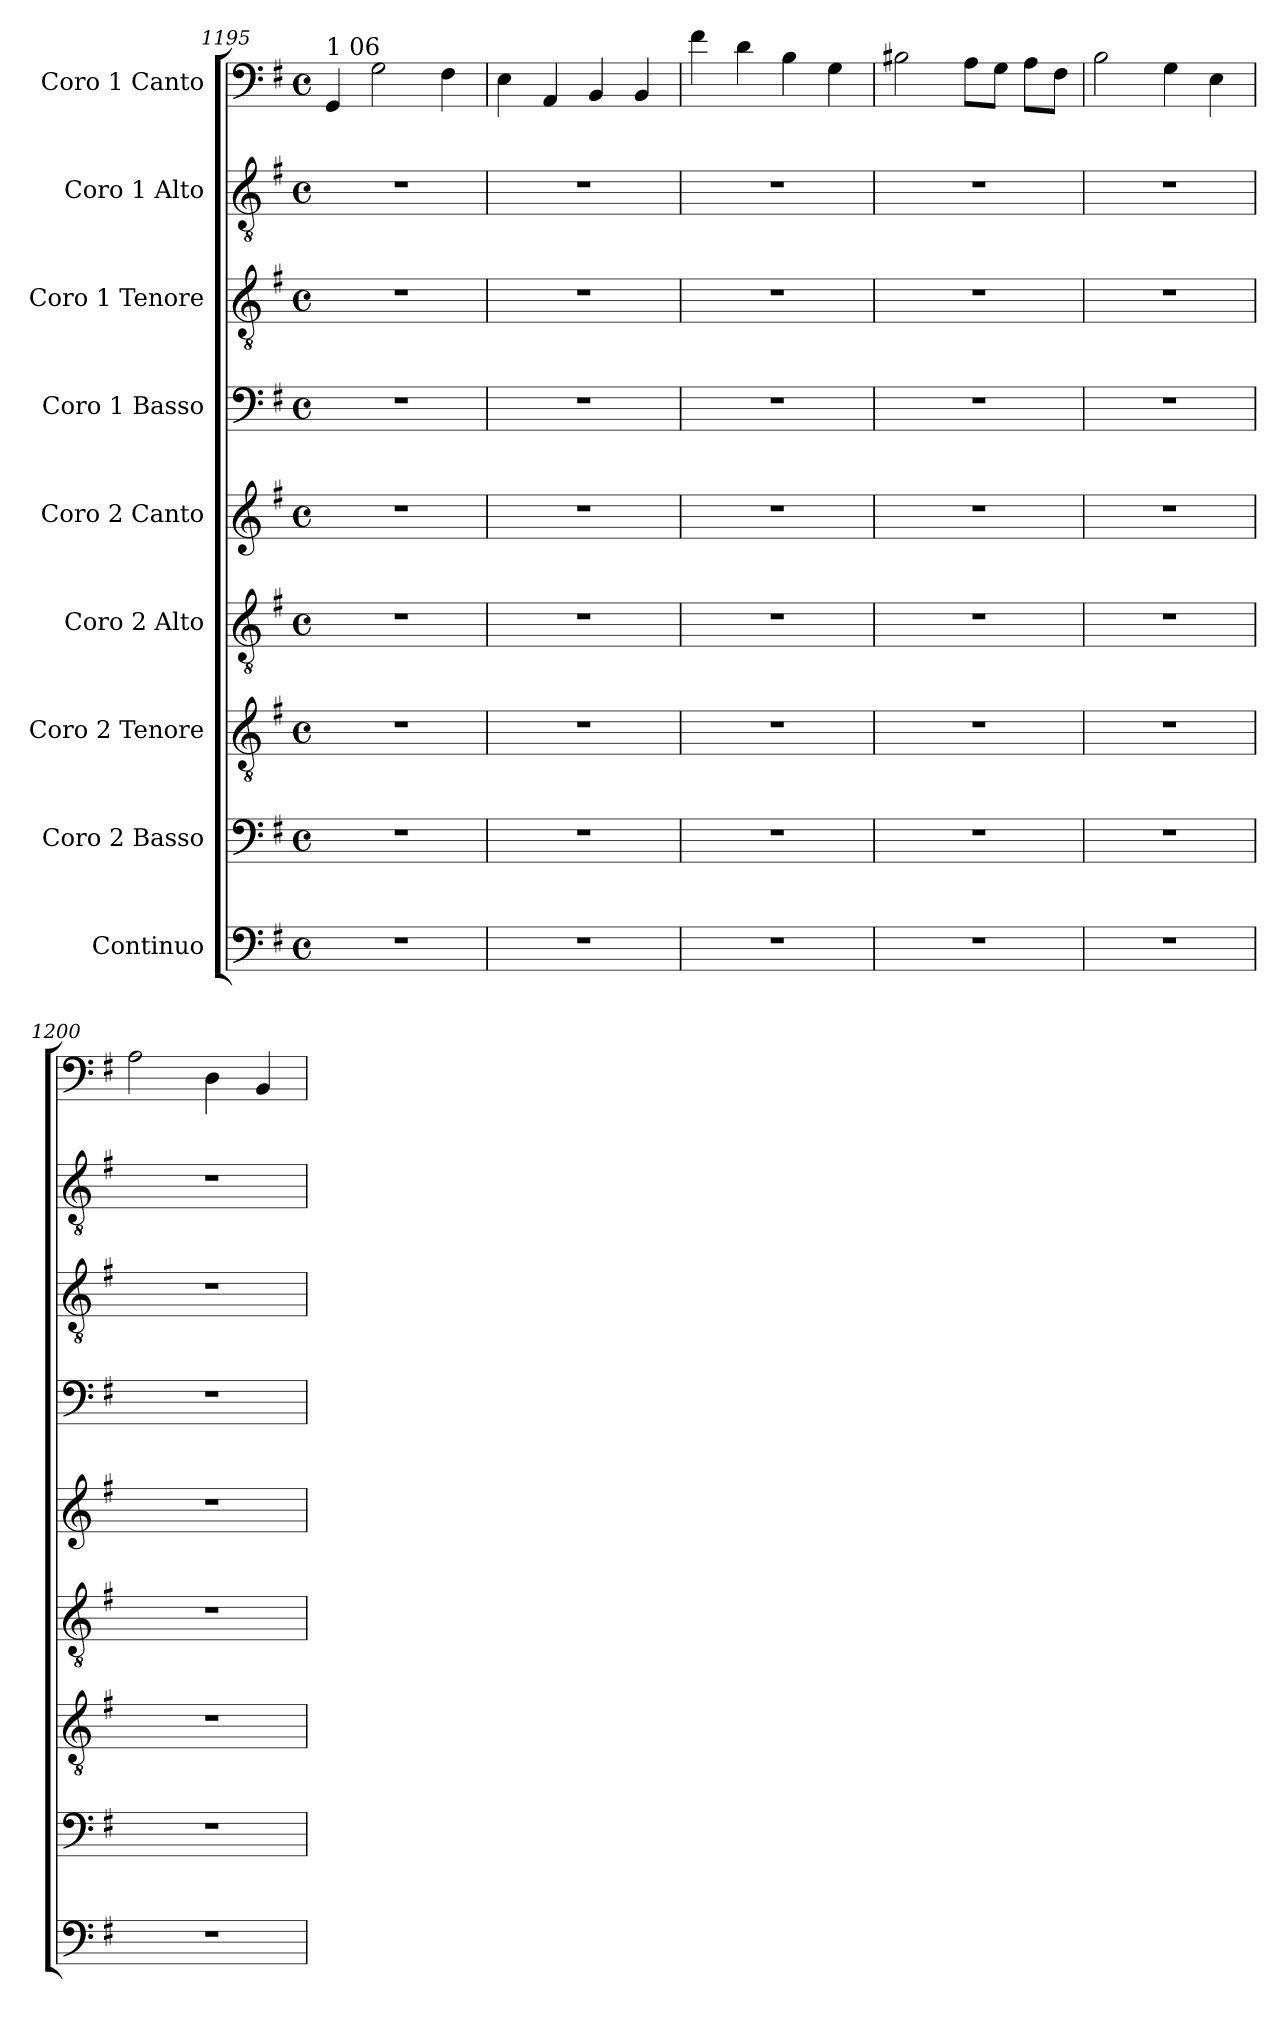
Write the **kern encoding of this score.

**kern	**kern	**kern	**kern	**kern	**kern	**kern	**kern	**kern
*part9	*part8	*part7	*part6	*part5	*part4	*part3	*part2	*part1
*staff9	*staff8	*staff7	*staff6	*staff5	*staff4	*staff3	*staff2	*staff1
*I"Continuo	*I"Coro 2  Basso	*I"Coro 2  Tenore	*I"Coro 2  Alto	*I"Coro 2  Canto	*I"Coro 1  Basso	*I"Coro 1  Tenore	*I"Coro 1  Alto	*I"Coro 1  Canto
!!LO:LB:g=z
*clefF4	*clefF4	*clefGv2	*clefGv2	*clefG2	*clefF4	*clefGv2	*clefGv2	*clefF4
*k[f#]	*k[f#]	*k[f#]	*k[f#]	*k[f#]	*k[f#]	*k[f#]	*k[f#]	*k[f#]
*G:	*G:	*G:	*G:	*G:	*G:	*G:	*G:	*G:
*M4/4	*M4/4	*M4/4	*M4/4	*M4/4	*M4/4	*M4/4	*M4/4	*M4/4
*met(c)	*met(c)	*met(c)	*met(c)	*met(c)	*met(c)	*met(c)	*met(c)	*met(c)
=1195	=1195	=1195	=1195	=1195	=1195	=1195	=1195	=1195
!	!	!	!	!	!	!	!	!LO:TX:a:t=1 06
1r	1r	1r	1r	1r	1r	1r	1r	4GG/
.	.	.	.	.	.	.	.	2G\
.	.	.	.	.	.	.	.	4F#\
=1196	=1196	=1196	=1196	=1196	=1196	=1196	=1196	=1196
1r	1r	1r	1r	1r	1r	1r	1r	4E\
.	.	.	.	.	.	.	.	4AA/
.	.	.	.	.	.	.	.	4BB/
.	.	.	.	.	.	.	.	4BB/
=1197	=1197	=1197	=1197	=1197	=1197	=1197	=1197	=1197
1r	1r	1r	1r	1r	1r	1r	1r	4f#\
.	.	.	.	.	.	.	.	4d\
.	.	.	.	.	.	.	.	4B\
.	.	.	.	.	.	.	.	4G\
=1198	=1198	=1198	=1198	=1198	=1198	=1198	=1198	=1198
1r	1r	1r	1r	1r	1r	1r	1r	2B#X\
.	.	.	.	.	.	.	.	8A\L
.	.	.	.	.	.	.	.	8G\J
.	.	.	.	.	.	.	.	8A\L
.	.	.	.	.	.	.	.	8F#\J
=1199	=1199	=1199	=1199	=1199	=1199	=1199	=1199	=1199
1r	1r	1r	1r	1r	1r	1r	1r	2B\
.	.	.	.	.	.	.	.	4G\
.	.	.	.	.	.	.	.	4E\
=1200	=1200	=1200	=1200	=1200	=1200	=1200	=1200	=1200
1r	1r	1r	1r	1r	1r	1r	1r	2A\
.	.	.	.	.	.	.	.	4D\
.	.	.	.	.	.	.	.	4BB/
=	=	=	=	=	=	=	=	=
*-	*-	*-	*-	*-	*-	*-	*-	*-
